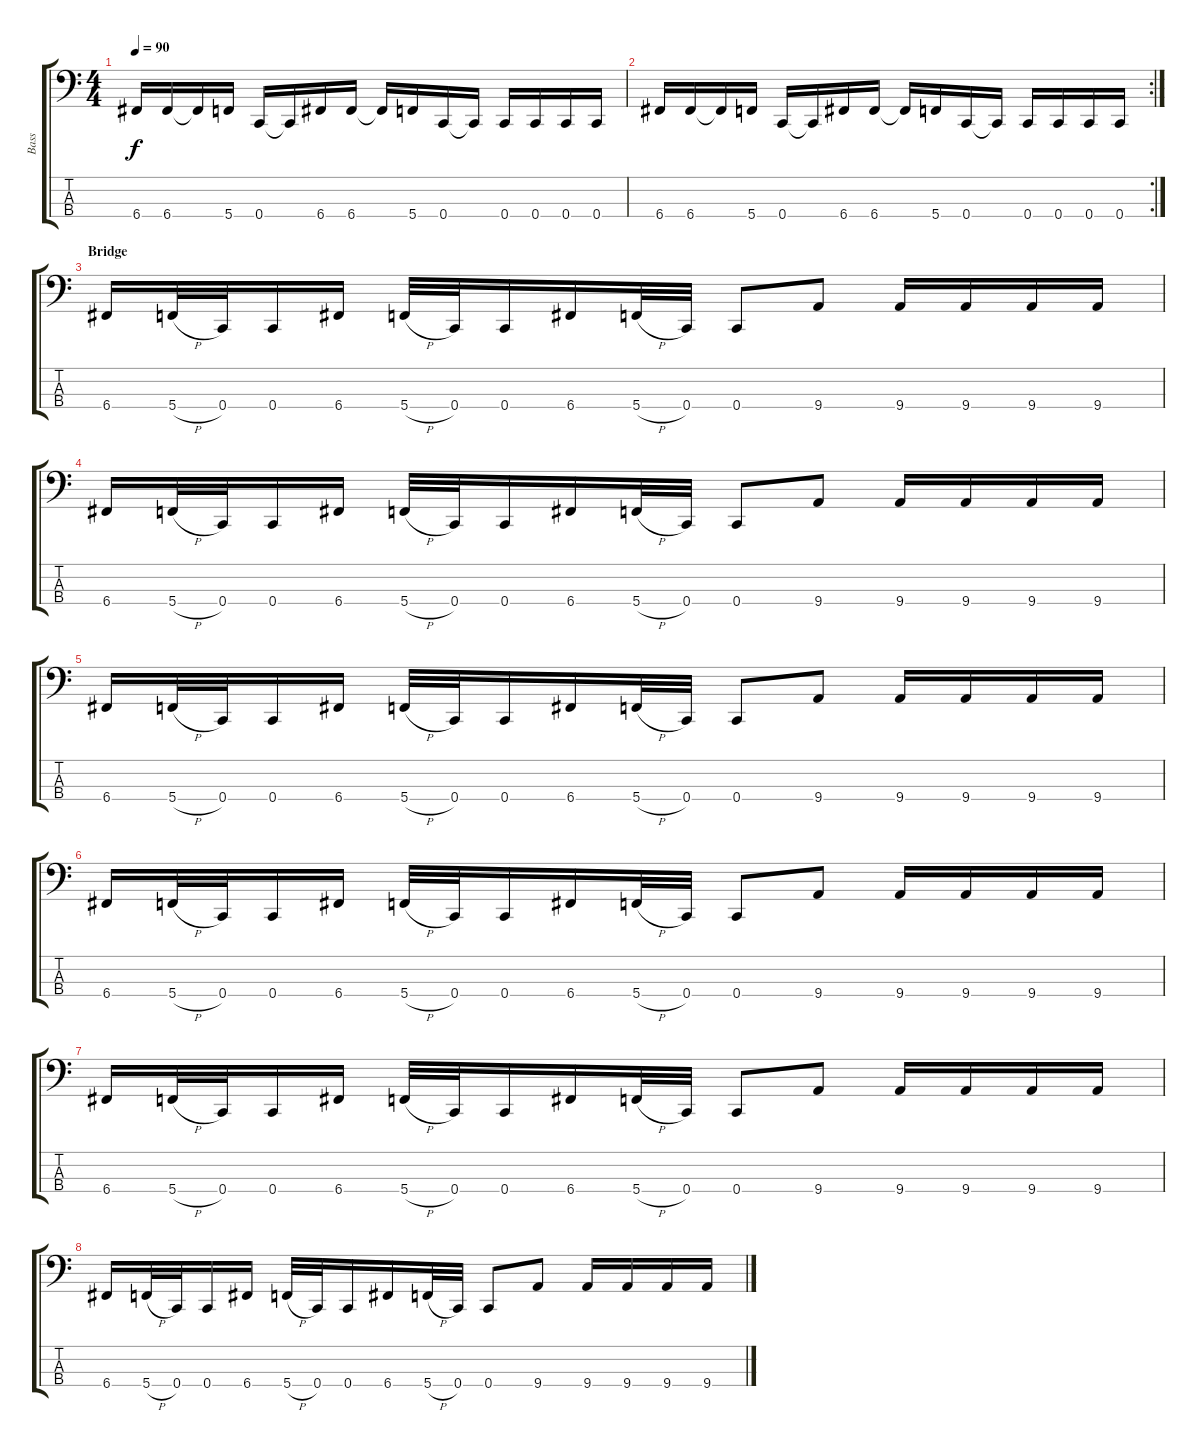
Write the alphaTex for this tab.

\track ("Bass" "Bass") {instrument electricbasspick}
\staff {score tabs}
\tuning (F2 C2 G1 C1) {hide}
\ts (4 4)
\tempo 90
\clef f4
\ks c
6.4.16{dy f} 6.4.16 6.4{t}.16 5.4.16 0.4.16 0.4{t}.16 6.4.16 6.4.16 6.4{t}.16 5.4.16 0.4.16 0.4{t}.16 0.4.16 0.4.16 0.4.16 0.4.16 |
\rc 2
6.4.16 6.4.16 6.4{t}.16 5.4.16 0.4.16 0.4{t}.16 6.4.16 6.4.16 6.4{t}.16 5.4.16 0.4.16 0.4{t}.16 0.4.16 0.4.16 0.4.16 0.4.16 |
\section ("" "Bridge")
6.4.16 5.4{h}.32 0.4.32 0.4.16 6.4.16 5.4{h}.32 0.4.32 0.4.16 6.4.16 5.4{h}.32 0.4.32 0.4.8 9.4.8 9.4.16 9.4.16 9.4.16 9.4.16 |
6.4.16 5.4{h}.32 0.4.32 0.4.16 6.4.16 5.4{h}.32 0.4.32 0.4.16 6.4.16 5.4{h}.32 0.4.32 0.4.8 9.4.8 9.4.16 9.4.16 9.4.16 9.4.16 |
6.4.16 5.4{h}.32 0.4.32 0.4.16 6.4.16 5.4{h}.32 0.4.32 0.4.16 6.4.16 5.4{h}.32 0.4.32 0.4.8 9.4.8 9.4.16 9.4.16 9.4.16 9.4.16 |
6.4.16 5.4{h}.32 0.4.32 0.4.16 6.4.16 5.4{h}.32 0.4.32 0.4.16 6.4.16 5.4{h}.32 0.4.32 0.4.8 9.4.8 9.4.16 9.4.16 9.4.16 9.4.16 |
6.4.16 5.4{h}.32 0.4.32 0.4.16 6.4.16 5.4{h}.32 0.4.32 0.4.16 6.4.16 5.4{h}.32 0.4.32 0.4.8 9.4.8 9.4.16 9.4.16 9.4.16 9.4.16 |
6.4.16 5.4{h}.32 0.4.32 0.4.16 6.4.16 5.4{h}.32 0.4.32 0.4.16 6.4.16 5.4{h}.32 0.4.32 0.4.8 9.4.8 9.4.16 9.4.16 9.4.16 9.4.16
